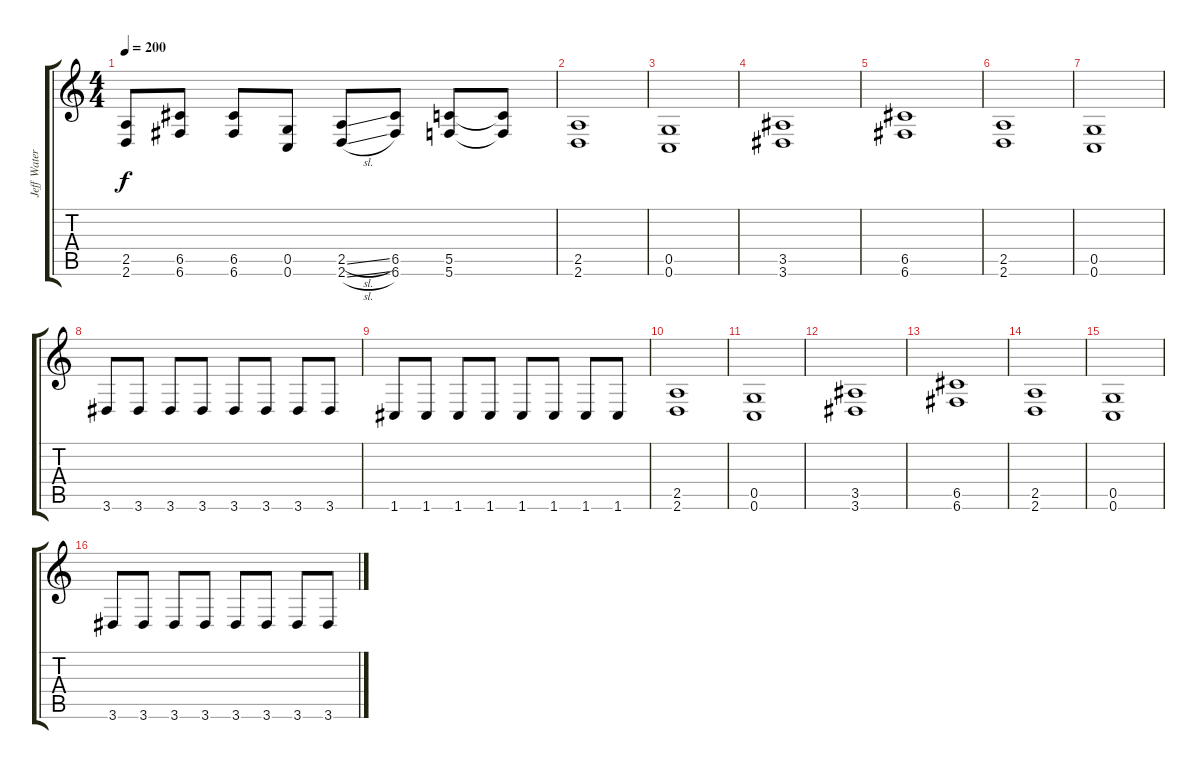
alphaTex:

\track ("Jeff Waters + Anders Bjorler (solo)" "Jeff Water") {instrument overdrivenguitar}
\staff {score tabs}
\tuning (D4 A3 F3 C3 G2 C2) {hide}
\ts (4 4)
\tempo 200
\clef g2
\ks c
(2.5 2.6).8{dy f} (6.5 6.6).8 (6.5 6.6).8 (0.5 0.6).8 (2.5{sl} 2.6{sl}).8 (6.5 6.6).8 (5.5 5.6).8 (5.5{t} 5.6{t}).8 |
(2.5 2.6).1{volume 12} |
(0.5 0.6).1 |
(3.5 3.6).1 |
(6.5 6.6).1 |
(2.5 2.6).1 |
(0.5 0.6).1 |
3.6.8 3.6.8 3.6.8 3.6.8 3.6.8 3.6.8 3.6.8 3.6.8 |
1.6.8 1.6.8 1.6.8 1.6.8 1.6.8 1.6.8 1.6.8 1.6.8 |
(2.5 2.6).1 |
(0.5 0.6).1 |
(3.5 3.6).1 |
(6.5 6.6).1 |
(2.5 2.6).1 |
(0.5 0.6).1 |
3.6.8 3.6.8 3.6.8 3.6.8 3.6.8 3.6.8 3.6.8 3.6.8
